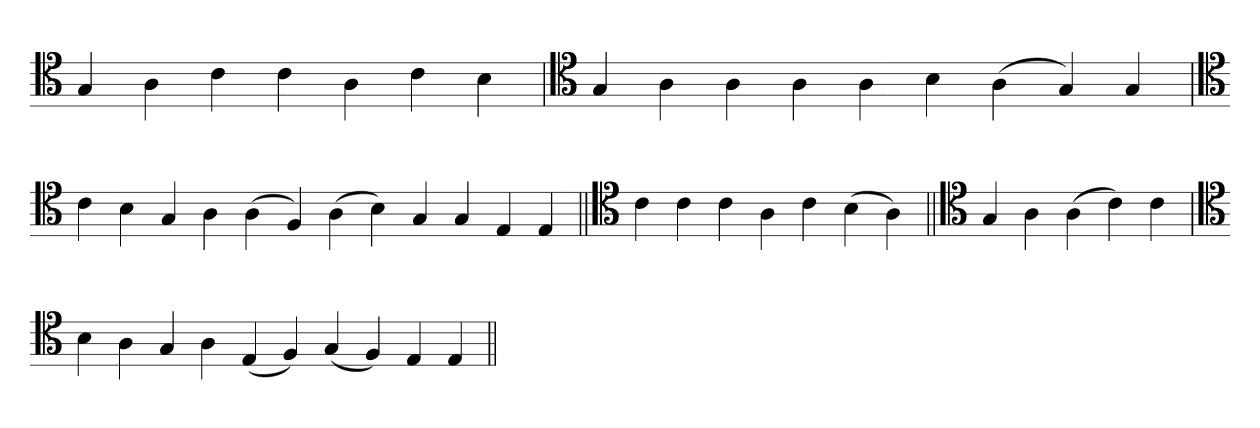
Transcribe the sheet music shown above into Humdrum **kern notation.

**kern
*part1
*staff1
*clefC4
=
4G
4A
4c
4c
4A
4c
4B
=`
*clefC4
4G
4A
4A
4A
4A
4B
(4A
4G)
4G
='
*clefC4
4c
4B
4G
4A
(4A
4F)
(4A
4B)
4G
4G
4E
4E
=||
*clefC4
4c
4c
4c
4A
4c
(4B
4A)
=||
*clefC4
4G
4A
(4A
4c)
4c
=`
*clefC4
4B
4A
4G
4A
(4E
4F)
(4G
4F)
4E
4E
=||
*-
